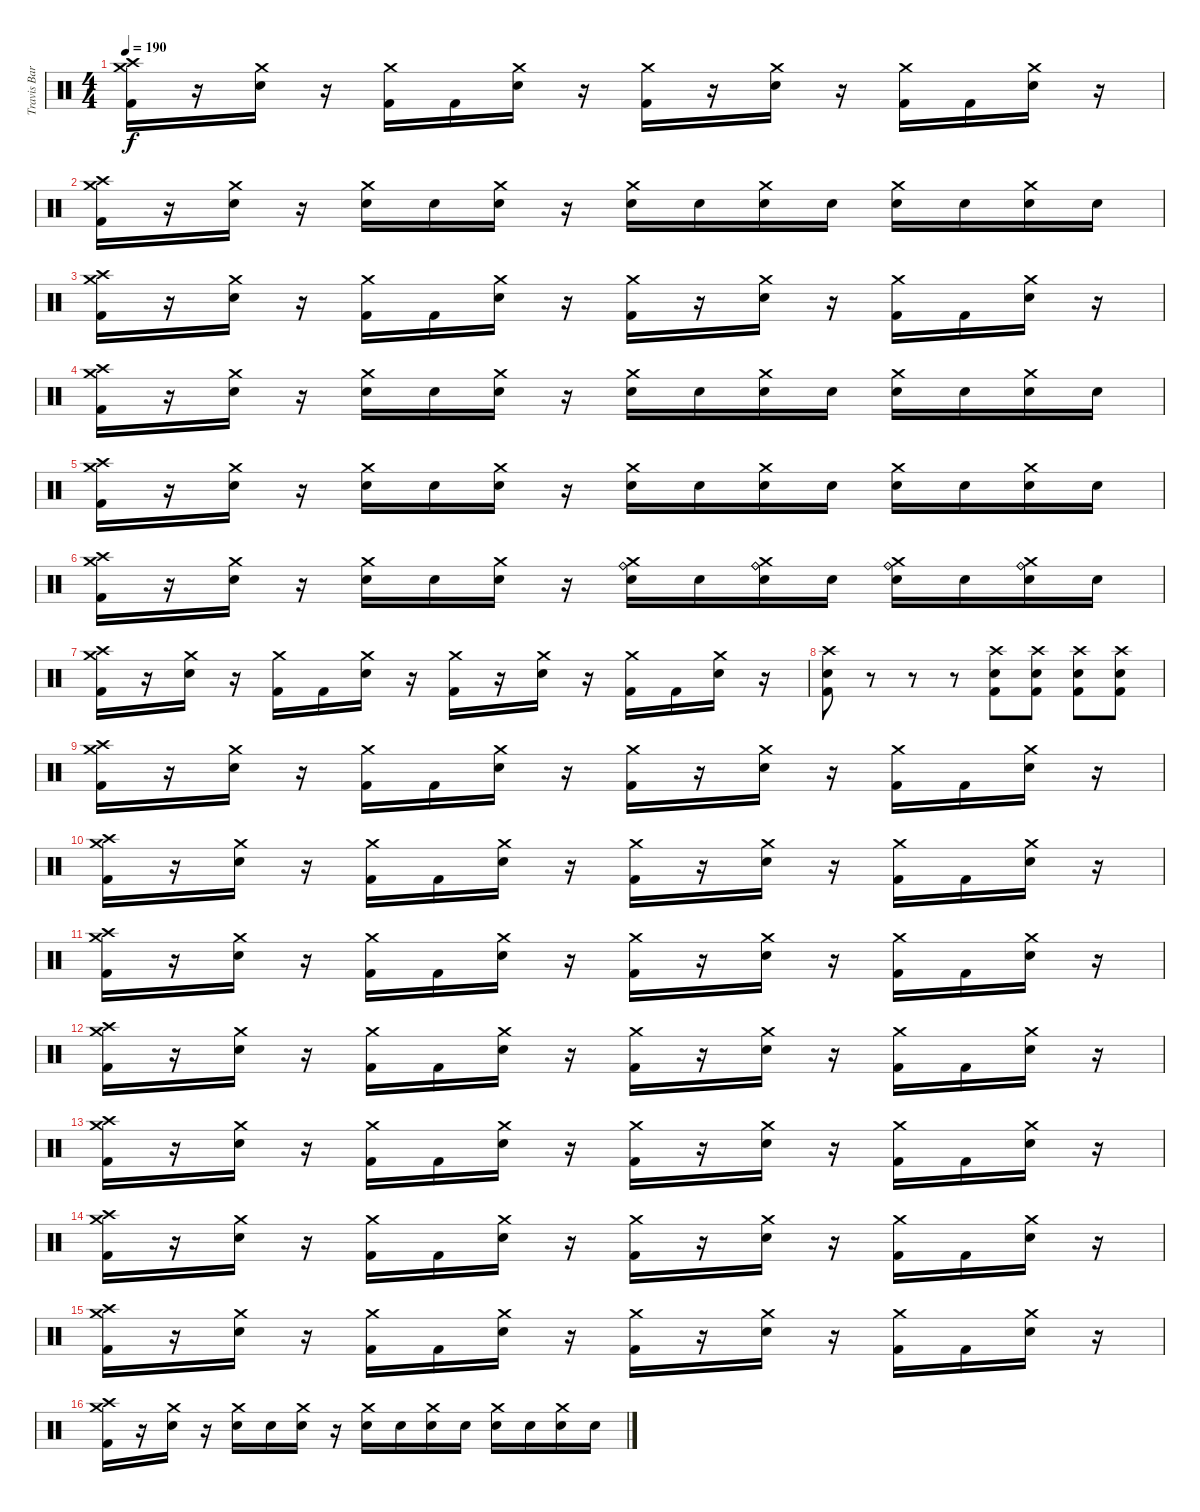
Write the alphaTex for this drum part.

\track ("Travis Barker" "Travis Bar") {instrument percussion}
\staff {score}
\articulation defaults
\ts (4 4)
\tempo 190
\clef neutral
\ks c
("Crash high (hit)" "Crash medium (hit)" "Kick (hit) 2").16{dy f} r.16 ("Crash medium (hit)" "Snare (hit) 2").16 r.16 ("Crash medium (hit)" "Kick (hit) 2").16 "Kick (hit) 2".16 ("Crash medium (hit)" "Snare (hit) 2").16 r.16 ("Crash medium (hit)" "Kick (hit) 2").16 r.16 ("Crash medium (hit)" "Snare (hit) 2").16 r.16 ("Crash medium (hit)" "Kick (hit) 2").16 "Kick (hit) 2".16 ("Crash medium (hit)" "Snare (hit) 2").16 r.16 |
("Crash high (hit)" "Crash medium (hit)" "Kick (hit) 2").16 r.16 ("Crash medium (hit)" "Snare (hit) 2").16 r.16 ("Crash medium (hit)" "Snare (hit) 2").16 "Snare (hit) 2".16 ("Crash medium (hit)" "Snare (hit) 2").16 r.16 ("Crash medium (hit)" "Snare (hit) 2").16 "Snare (hit) 2".16 ("Crash medium (hit)" "Snare (hit) 2").16 "Snare (hit) 2".16 ("Crash medium (hit)" "Snare (hit) 2").16 "Snare (hit) 2".16 ("Crash medium (hit)" "Snare (hit) 2").16 "Snare (hit) 2".16 |
("Crash high (hit)" "Crash medium (hit)" "Kick (hit) 2").16 r.16 ("Crash medium (hit)" "Snare (hit) 2").16 r.16 ("Crash medium (hit)" "Kick (hit) 2").16 "Kick (hit) 2".16 ("Crash medium (hit)" "Snare (hit) 2").16 r.16 ("Crash medium (hit)" "Kick (hit) 2").16 r.16 ("Crash medium (hit)" "Snare (hit) 2").16 r.16 ("Crash medium (hit)" "Kick (hit) 2").16 "Kick (hit) 2".16 ("Crash medium (hit)" "Snare (hit) 2").16 r.16 |
("Crash high (hit)" "Crash medium (hit)" "Kick (hit) 2").16 r.16 ("Crash medium (hit)" "Snare (hit) 2").16 r.16 ("Crash medium (hit)" "Snare (hit) 2").16 "Snare (hit) 2".16 ("Crash medium (hit)" "Snare (hit) 2").16 r.16 ("Crash medium (hit)" "Snare (hit) 2").16 "Snare (hit) 2".16 ("Crash medium (hit)" "Snare (hit) 2").16 "Snare (hit) 2".16 ("Crash medium (hit)" "Snare (hit) 2").16 "Snare (hit) 2".16 ("Crash medium (hit)" "Snare (hit) 2").16 "Snare (hit) 2".16 |
("Crash high (hit)" "Crash medium (hit)" "Kick (hit) 2").16 r.16 ("Crash medium (hit)" "Snare (hit) 2").16 r.16 ("Crash medium (hit)" "Snare (hit) 2").16 "Snare (hit) 2".16 ("Crash medium (hit)" "Snare (hit) 2").16 r.16 ("Crash medium (hit)" "Snare (hit) 2").16 "Snare (hit) 2".16 ("Crash medium (hit)" "Snare (hit) 2").16 "Snare (hit) 2".16 ("Crash medium (hit)" "Snare (hit) 2").16 "Snare (hit) 2".16 ("Crash medium (hit)" "Snare (hit) 2").16 "Snare (hit) 2".16 |
("Crash high (hit)" "Crash medium (hit)" "Kick (hit) 2").16 r.16 ("Crash medium (hit)" "Snare (hit) 2").16 r.16 ("Crash medium (hit)" "Snare (hit) 2").16 "Snare (hit) 2".16 ("Crash medium (hit)" "Snare (hit) 2").16 r.16 ("Crash medium (hit)" "Snare (hit) 2" "Ride (bell)" "Ride (bell)").16 "Snare (hit) 2".16 ("Crash medium (hit)" "Snare (hit) 2" "Ride (bell)" "Ride (bell)").16 "Snare (hit) 2".16 ("Crash medium (hit)" "Snare (hit) 2" "Ride (bell)" "Ride (bell)").16 "Snare (hit) 2".16 ("Crash medium (hit)" "Snare (hit) 2" "Ride (bell)" "Ride (bell)").16 "Snare (hit) 2".16 |
("Crash high (hit)" "Crash medium (hit)" "Kick (hit) 2").16 r.16 ("Crash medium (hit)" "Snare (hit) 2").16 r.16 ("Crash medium (hit)" "Kick (hit) 2").16 "Kick (hit) 2".16 ("Crash medium (hit)" "Snare (hit) 2").16 r.16 ("Crash medium (hit)" "Kick (hit) 2").16 r.16 ("Crash medium (hit)" "Snare (hit) 2").16 r.16 ("Crash medium (hit)" "Kick (hit) 2").16 "Kick (hit) 2".16 ("Crash medium (hit)" "Snare (hit) 2").16 r.16 |
("Crash high (hit)" "Kick (hit) 2" "Snare (hit) 2").8 r.8 r.8 r.8 ("Kick (hit) 2" "Crash high (hit)" "Snare (hit) 2").8 ("Kick (hit) 2" "Crash high (hit)" "Snare (hit) 2").8 ("Kick (hit) 2" "Crash high (hit)" "Snare (hit) 2").8 ("Kick (hit) 2" "Crash high (hit)" "Snare (hit) 2").8 |
("Crash high (hit)" "Crash medium (hit)" "Kick (hit) 2").16 r.16 ("Crash medium (hit)" "Snare (hit) 2").16 r.16 ("Crash medium (hit)" "Kick (hit) 2").16 "Kick (hit) 2".16 ("Crash medium (hit)" "Snare (hit) 2").16 r.16 ("Crash medium (hit)" "Kick (hit) 2").16 r.16 ("Crash medium (hit)" "Snare (hit) 2").16 r.16 ("Crash medium (hit)" "Kick (hit) 2").16 "Kick (hit) 2".16 ("Crash medium (hit)" "Snare (hit) 2").16 r.16 |
("Crash high (hit)" "Crash medium (hit)" "Kick (hit) 2").16 r.16 ("Crash medium (hit)" "Snare (hit) 2").16 r.16 ("Crash medium (hit)" "Kick (hit) 2").16 "Kick (hit) 2".16 ("Crash medium (hit)" "Snare (hit) 2").16 r.16 ("Crash medium (hit)" "Kick (hit) 2").16 r.16 ("Crash medium (hit)" "Snare (hit) 2").16 r.16 ("Crash medium (hit)" "Kick (hit) 2").16 "Kick (hit) 2".16 ("Crash medium (hit)" "Snare (hit) 2").16 r.16 |
("Crash high (hit)" "Crash medium (hit)" "Kick (hit) 2").16 r.16 ("Crash medium (hit)" "Snare (hit) 2").16 r.16 ("Crash medium (hit)" "Kick (hit) 2").16 "Kick (hit) 2".16 ("Crash medium (hit)" "Snare (hit) 2").16 r.16 ("Crash medium (hit)" "Kick (hit) 2").16 r.16 ("Crash medium (hit)" "Snare (hit) 2").16 r.16 ("Crash medium (hit)" "Kick (hit) 2").16 "Kick (hit) 2".16 ("Crash medium (hit)" "Snare (hit) 2").16 r.16 |
("Crash high (hit)" "Crash medium (hit)" "Kick (hit) 2").16 r.16 ("Crash medium (hit)" "Snare (hit) 2").16 r.16 ("Crash medium (hit)" "Kick (hit) 2").16 "Kick (hit) 2".16 ("Crash medium (hit)" "Snare (hit) 2").16 r.16 ("Crash medium (hit)" "Kick (hit) 2").16 r.16 ("Crash medium (hit)" "Snare (hit) 2").16 r.16 ("Crash medium (hit)" "Kick (hit) 2").16 "Kick (hit) 2".16 ("Crash medium (hit)" "Snare (hit) 2").16 r.16 |
("Crash high (hit)" "Crash medium (hit)" "Kick (hit) 2").16 r.16 ("Crash medium (hit)" "Snare (hit) 2").16 r.16 ("Crash medium (hit)" "Kick (hit) 2").16 "Kick (hit) 2".16 ("Crash medium (hit)" "Snare (hit) 2").16 r.16 ("Crash medium (hit)" "Kick (hit) 2").16 r.16 ("Crash medium (hit)" "Snare (hit) 2").16 r.16 ("Crash medium (hit)" "Kick (hit) 2").16 "Kick (hit) 2".16 ("Crash medium (hit)" "Snare (hit) 2").16 r.16 |
("Crash high (hit)" "Crash medium (hit)" "Kick (hit) 2").16 r.16 ("Crash medium (hit)" "Snare (hit) 2").16 r.16 ("Crash medium (hit)" "Kick (hit) 2").16 "Kick (hit) 2".16 ("Crash medium (hit)" "Snare (hit) 2").16 r.16 ("Crash medium (hit)" "Kick (hit) 2").16 r.16 ("Crash medium (hit)" "Snare (hit) 2").16 r.16 ("Crash medium (hit)" "Kick (hit) 2").16 "Kick (hit) 2".16 ("Crash medium (hit)" "Snare (hit) 2").16 r.16 |
("Crash high (hit)" "Crash medium (hit)" "Kick (hit) 2").16 r.16 ("Crash medium (hit)" "Snare (hit) 2").16 r.16 ("Crash medium (hit)" "Kick (hit) 2").16 "Kick (hit) 2".16 ("Crash medium (hit)" "Snare (hit) 2").16 r.16 ("Crash medium (hit)" "Kick (hit) 2").16 r.16 ("Crash medium (hit)" "Snare (hit) 2").16 r.16 ("Crash medium (hit)" "Kick (hit) 2").16 "Kick (hit) 2".16 ("Crash medium (hit)" "Snare (hit) 2").16 r.16 |
("Crash high (hit)" "Crash medium (hit)" "Kick (hit) 2").16 r.16 ("Crash medium (hit)" "Snare (hit) 2").16 r.16 ("Crash medium (hit)" "Snare (hit) 2").16 "Snare (hit) 2".16 ("Crash medium (hit)" "Snare (hit) 2").16 r.16 ("Crash medium (hit)" "Snare (hit) 2").16 "Snare (hit) 2".16 ("Crash medium (hit)" "Snare (hit) 2").16 "Snare (hit) 2".16 ("Crash medium (hit)" "Snare (hit) 2").16 "Snare (hit) 2".16 ("Crash medium (hit)" "Snare (hit) 2").16 "Snare (hit) 2".16
